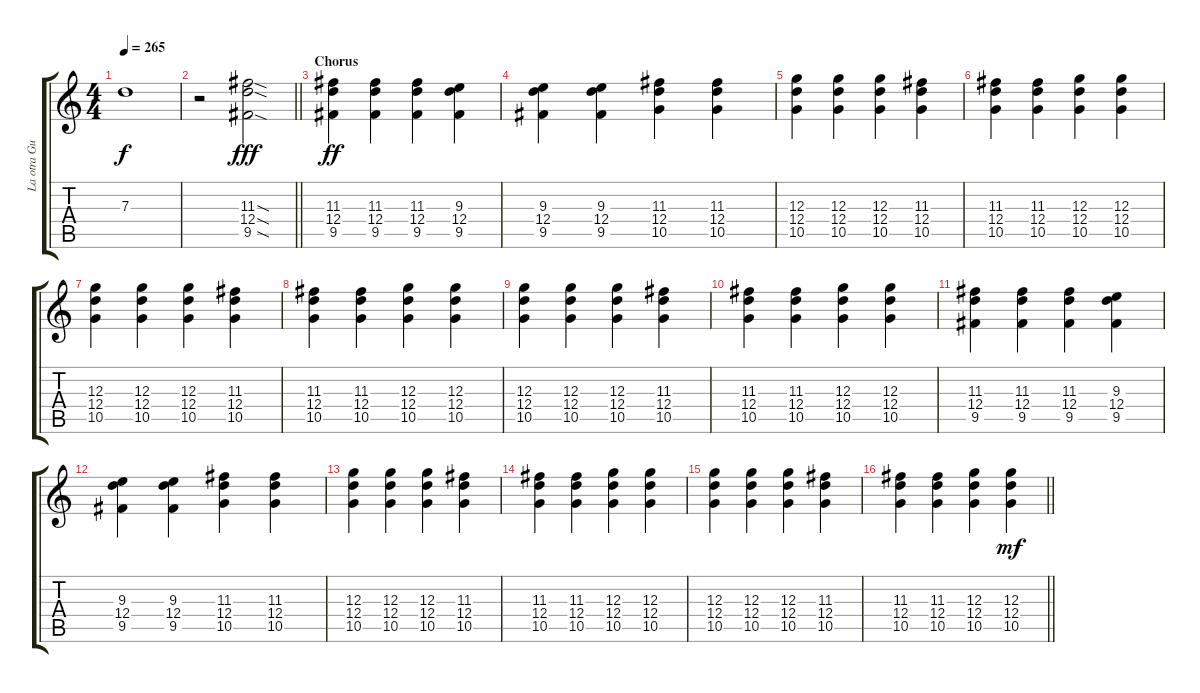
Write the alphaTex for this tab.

\track ("La otra Guitarra Bulliciosa" "La otra Gu") {instrument distortionguitar}
\staff {score tabs}
\tuning (E4 B3 G3 D3 A2 E2) {hide}
\ts (4 4)
\tempo 265
\clef g2
\ks c
7.3{t}.1{dy f} |
\barLineRight lightlight
r.2 (11.3{sod} 12.4{sod} 9.5{sod}).2{dy fff} |
\section ("" "Chorus")
(11.3 12.4 9.5).4{dy ff} (11.3 12.4 9.5).4 (11.3 12.4 9.5).4 (9.3 12.4 9.5).4 |
(9.3 12.4 9.5).4 (9.3 12.4 9.5).4 (11.3 12.4 10.5).4 (11.3 12.4 10.5).4 |
(12.3 12.4 10.5).4 (12.3 12.4 10.5).4 (12.3 12.4 10.5).4 (11.3 12.4 10.5).4 |
(11.3 12.4 10.5).4 (11.3 12.4 10.5).4 (12.3 12.4 10.5).4 (12.3 12.4 10.5).4 |
(12.3 12.4 10.5).4 (12.3 12.4 10.5).4 (12.3 12.4 10.5).4 (11.3 12.4 10.5).4 |
(11.3 12.4 10.5).4 (11.3 12.4 10.5).4 (12.3 12.4 10.5).4 (12.3 12.4 10.5).4 |
(12.3 12.4 10.5).4 (12.3 12.4 10.5).4 (12.3 12.4 10.5).4 (11.3 12.4 10.5).4 |
(11.3 12.4 10.5).4 (11.3 12.4 10.5).4 (12.3 12.4 10.5).4 (12.3 12.4 10.5).4 |
(11.3 12.4 9.5).4 (11.3 12.4 9.5).4 (11.3 12.4 9.5).4 (9.3 12.4 9.5).4 |
(9.3 12.4 9.5).4 (9.3 12.4 9.5).4 (11.3 12.4 10.5).4 (11.3 12.4 10.5).4 |
(12.3 12.4 10.5).4 (12.3 12.4 10.5).4 (12.3 12.4 10.5).4 (11.3 12.4 10.5).4 |
(11.3 12.4 10.5).4 (11.3 12.4 10.5).4 (12.3 12.4 10.5).4 (12.3 12.4 10.5).4 |
(12.3 12.4 10.5).4 (12.3 12.4 10.5).4 (12.3 12.4 10.5).4 (11.3 12.4 10.5).4 |
\barLineRight lightlight
(11.3 12.4 10.5).4 (11.3 12.4 10.5).4 (12.3 12.4 10.5).4 (12.3 12.4 10.5).4{dy mf}
